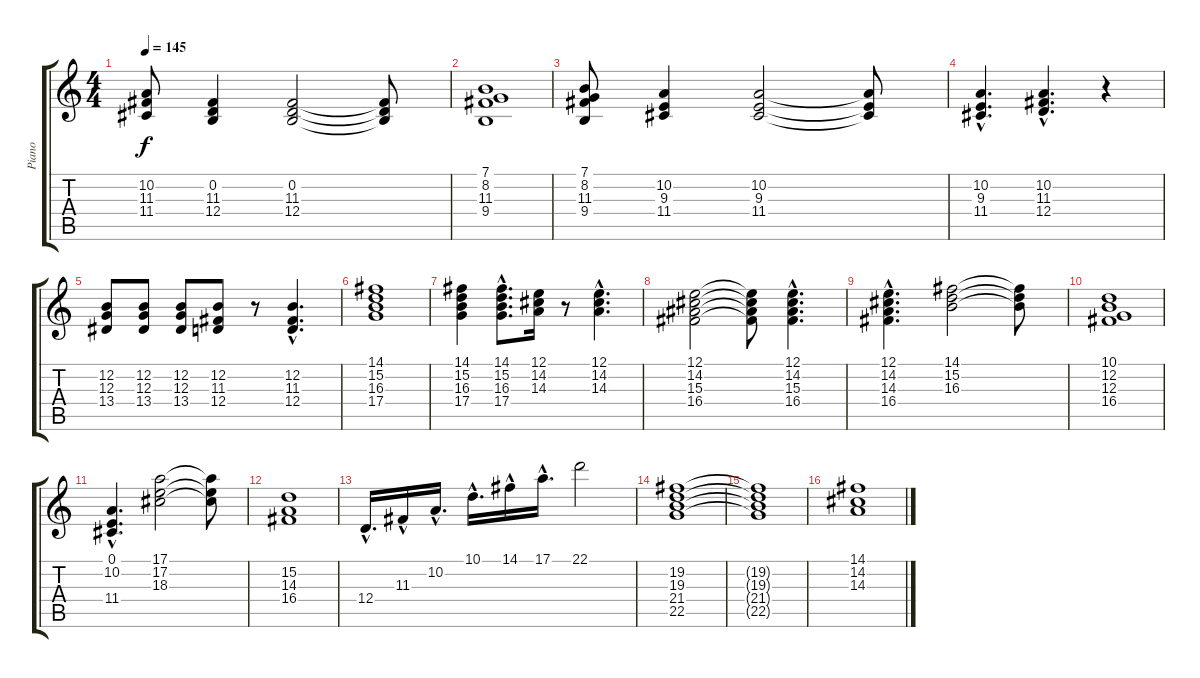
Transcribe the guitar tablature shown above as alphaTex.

\track ("Piano" "Piano") {instrument acousticgrandpiano}
\staff {score tabs}
\tuning (E4 B3 G3 D3 A2 E2) {hide}
\ts (4 4)
\tempo 145
\clef g2
\ks c
(10.2 11.3 11.4).8{dy f} (0.2 11.3 12.4).4 (0.2 11.3 12.4).2 (0.2{t} 11.3{t} 12.4{t}).8 |
(7.1 8.2 11.3 9.4).1 |
(7.1 8.2 11.3 9.4).8 (10.2 9.3 11.4).4 (10.2 9.3 11.4).2 (10.2{t} 9.3{t} 11.4{t}).8 |
(10.2{hac} 9.3{hac} 11.4{hac}).4{d} (10.2{hac} 11.3{hac} 12.4{hac}).4{d} r.4 |
(12.2 12.3 13.4).8 (12.2 12.3 13.4).8 (12.2 12.3 13.4).8 (12.2 11.3 12.4).8 r.8 (12.2{hac} 11.3{hac} 12.4{hac}).4{d} |
(14.1 15.2 16.3 17.4).1 |
(14.1 15.2 16.3 17.4).4 (14.1{hac} 15.2{hac} 16.3{hac} 17.4{hac}).8{d} (12.1 14.2 14.3).16 r.8 (12.1{hac} 14.2{hac} 14.3{hac}).4{d} |
(12.1 14.2 15.3 16.4).2 (12.1{t} 14.2{t} 15.3{t} 16.4{t}).8 (12.1{hac} 14.2{hac} 15.3{hac} 16.4{hac}).4{d} |
(12.1{hac} 14.2{hac} 14.3{hac} 16.4{hac}).4{d} (14.1 15.2 16.3).2 (14.1{t} 15.2{t} 16.3{t}).8 |
(10.1 12.2 12.3 16.4).1 |
(0.1{hac} 10.2{hac} 11.4{hac}).4{d} (17.1 17.2 18.3).2 (17.1{t} 17.2{t} 18.3{t}).8 |
(15.2 14.3 16.4).1 |
12.4{hac}.16{d} 11.3{hac}.16 10.2{hac}.16{d} 10.1{hac}.16{d} 14.1{hac}.16 17.1{hac}.16{d} 22.1.2 |
(19.2 19.3 21.4 22.5).1 |
(19.2{t} 19.3{t} 21.4{t} 22.5{t}).1 |
(14.1 14.2 14.3).1
